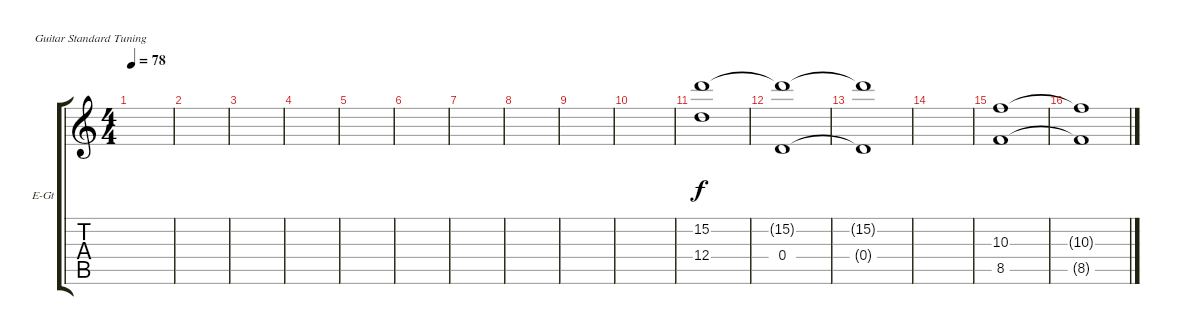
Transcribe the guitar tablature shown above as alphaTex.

\defaultSystemsLayout 4
\bracketExtendMode groupsimilarinstruments
\firstSystemTrackNameOrientation horizontal
\otherSystemsTrackNameOrientation horizontal
\track ("Electric Guitar" "E-Gt") {instrument electricguitarclean}
\staff {score tabs}
\tuning (E4 B3 G3 D3 A2 E2)
\ts (4 4)
\tempo 78
\clef g2
\scale
0.333333
\ks c
|
\scale
0.333333 |
\scale
0.333333 |
\scale
0.333333 |
\scale
0.333333 |
\scale
0.333333 |
\scale
0.333333 |
\scale
0.333333 |
\scale
0.333333 |
\scale
0.333333 |
\scale
0.333333 (15.2 12.4).1 |
\scale
0.333333 (15.2{t} 0.4).1 |
\scale
0.333333 (0.4{t} 15.2{t}).1 |
\scale
0.333333 |
\scale
0.333333 (10.3 8.5).1 |
\scale
0.333333 (8.5{t} 10.3{t}).1
